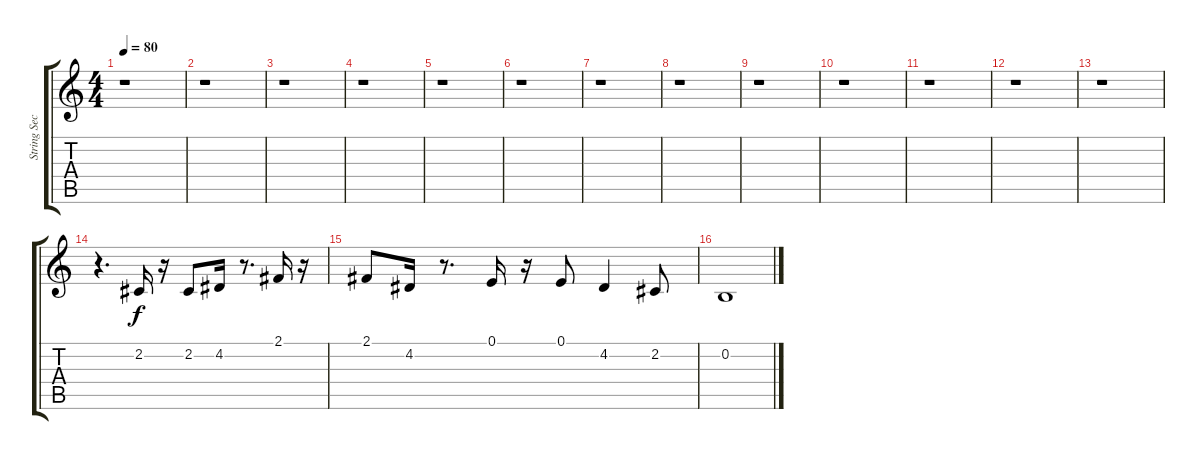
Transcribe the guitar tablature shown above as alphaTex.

\track ("String Section Backup" "String Sec") {instrument accordion}
\staff {score tabs}
\tuning (E4 B3 G3 D3 A2 E2) {hide}
\ts (4 4)
\tempo 80
\clef g2
\ks c
r.1{dy f} |
r.1 |
r.1 |
r.1 |
r.1 |
r.1 |
r.1 |
r.1 |
r.1 |
r.1 |
r.1 |
r.1 |
r.1 |
r.4{d} 2.2.16 r.16 2.2.8 4.2.16 r.8{d} 2.1.16 r.16 |
2.1.8 4.2.16 r.8{d} 0.1.16 r.16 0.1.8 4.2.4 2.2.8 |
0.2.1
